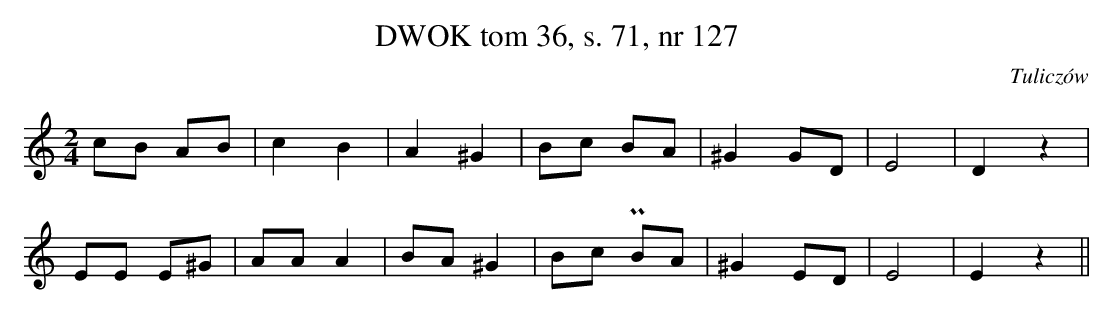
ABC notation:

X:1
T: DWOK tom 36, s. 71, nr 127
O:Tuliczów
L:1/8
M:2/4
K:Am
cB AB|c2B2|A2^G2|Bc BA|^G2 GD|E4|D2z2|
EE E^G|AA A2|BA ^G2|Bc PBA|^G2 ED|E4|E2z2||
